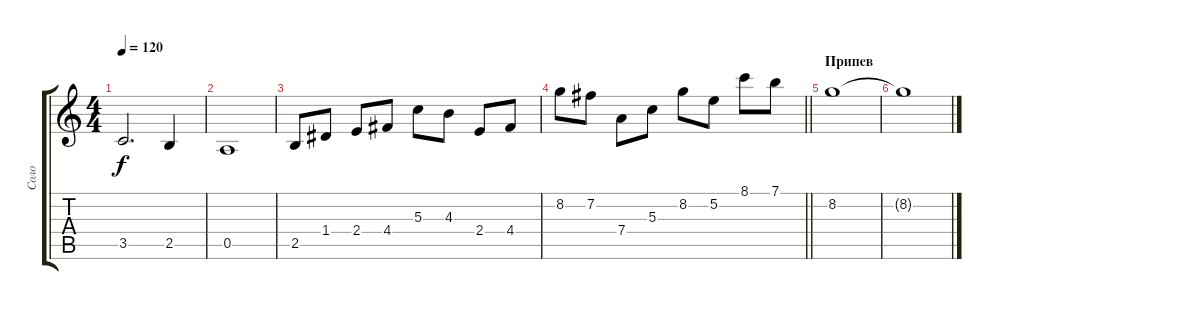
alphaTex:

\track ("Соло" "Соло") {instrument electricguitarjazz}
\staff {score tabs}
\tuning (E4 B3 G3 D3 A2 E2) {hide}
\ts (4 4)
\tempo 120
\clef g2
\ks c
3.5.2{d dy f} 2.5.4 |
0.5.1 |
2.5.8 1.4.8 2.4.8 4.4.8 5.3.8 4.3.8 2.4.8 4.4.8 |
\barLineRight lightlight
8.2.8 7.2.8 7.4.8 5.3.8 8.2.8 5.2.8 8.1.8 7.1.8 |
\section ("" "Припев")
8.2.1{volume 0} |
8.2{t}.1
